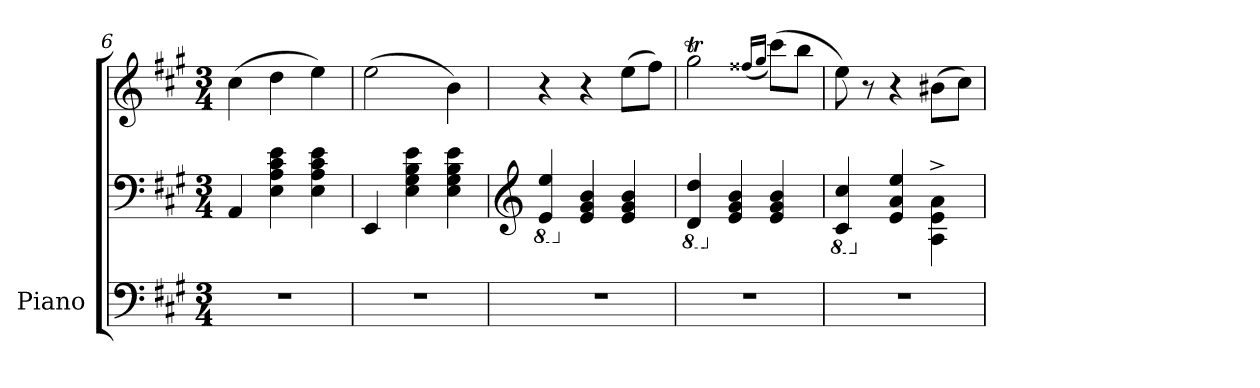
**kern	**kern	**kern
*part1	*part1	*part1
*staff3	*staff2	*staff1
*I"Piano	*	*
*I'Pno.	*	*
*clefF4	*clefF4	*clefG2
*k[f#c#g#]	*k[f#c#g#]	*k[f#c#g#]
*M3/4	*M3/4	*M3/4
=6	=6	=6
2.r	4AA/	(>4cc#\
.	4E\ 4A\ 4c#\ 4e\	4dd\
.	4E\ 4A\ 4c#\ 4e\	4ee\)
=7	=7	=7
2.r	4EE/	(>2ee\
.	4E\ 4G#\ 4B\ 4e\	.
.	4E\ 4G#\ 4B\ 4e\	4b\)
=8	=8	=8
*	*clefG2	*
*	*8ba	*
2.r	4E/ 4e/	4r
*	*X8ba	*
.	4e/ 4g#/ 4b/	4r
.	4e/ 4g#/ 4b/	(>8ee\L
.	.	8ff#\J)
=9	=9	=9
*	*8ba	*
2.r	4D/ 4d/	2gg#t\
*	*X8ba	*
.	4e/ 4g#/ 4b/	.
.	.	(<16qff##X/LL
.	.	16qgg#/JJ
.	4e/ 4g#/ 4b/	(>8ccc#\L)
.	.	8bb\J
=10	=10	=10
*	*8ba	*
2.r	4C#/ 4c#/	8ee\)
.	.	8r
*	*X8ba	*
.	4e/ 4a/ 4ee/	4r
.	4A\^ 4e\^ 4a\^	(>8b#X\L
.	.	8cc#\J)
=	=	=
*-	*-	*-
